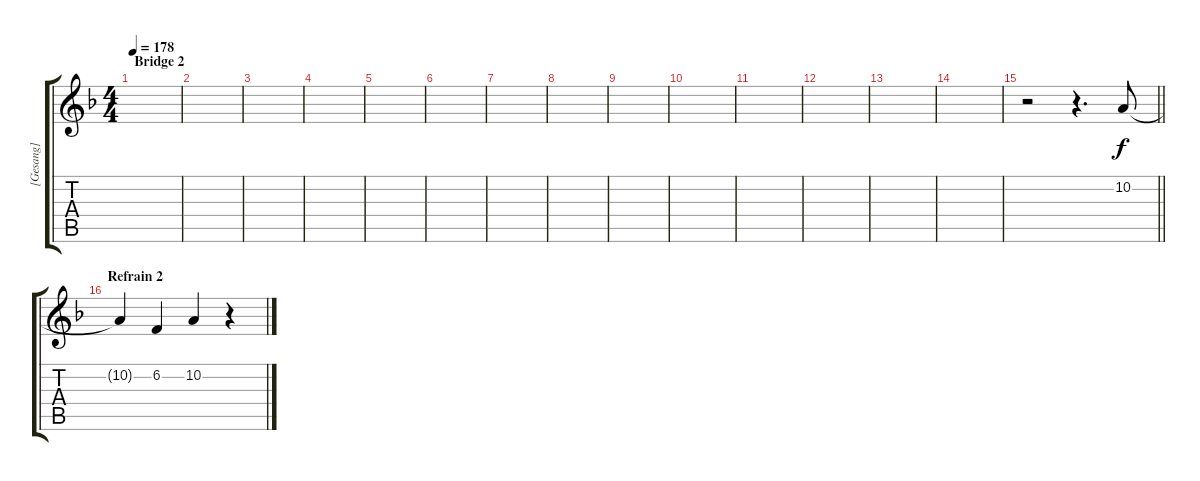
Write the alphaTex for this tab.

\track ("[Gesang]" "[Gesang]") {instrument baritonesax}
\staff {score tabs}
\tuning (E4 B3 G3 D3 A2 E2) {hide}
\ts (4 4)
\section ("" "Bridge 2")
\tempo 178
\clef g2
\ks dminor
|
|
|
|
|
|
|
|
|
|
|
|
|
|
\barLineRight lightlight
r.2 r.4{d} 10.2.8 |
\section ("" "Refrain 2")
10.2{t}.4 6.2.4 10.2.4 r.4
